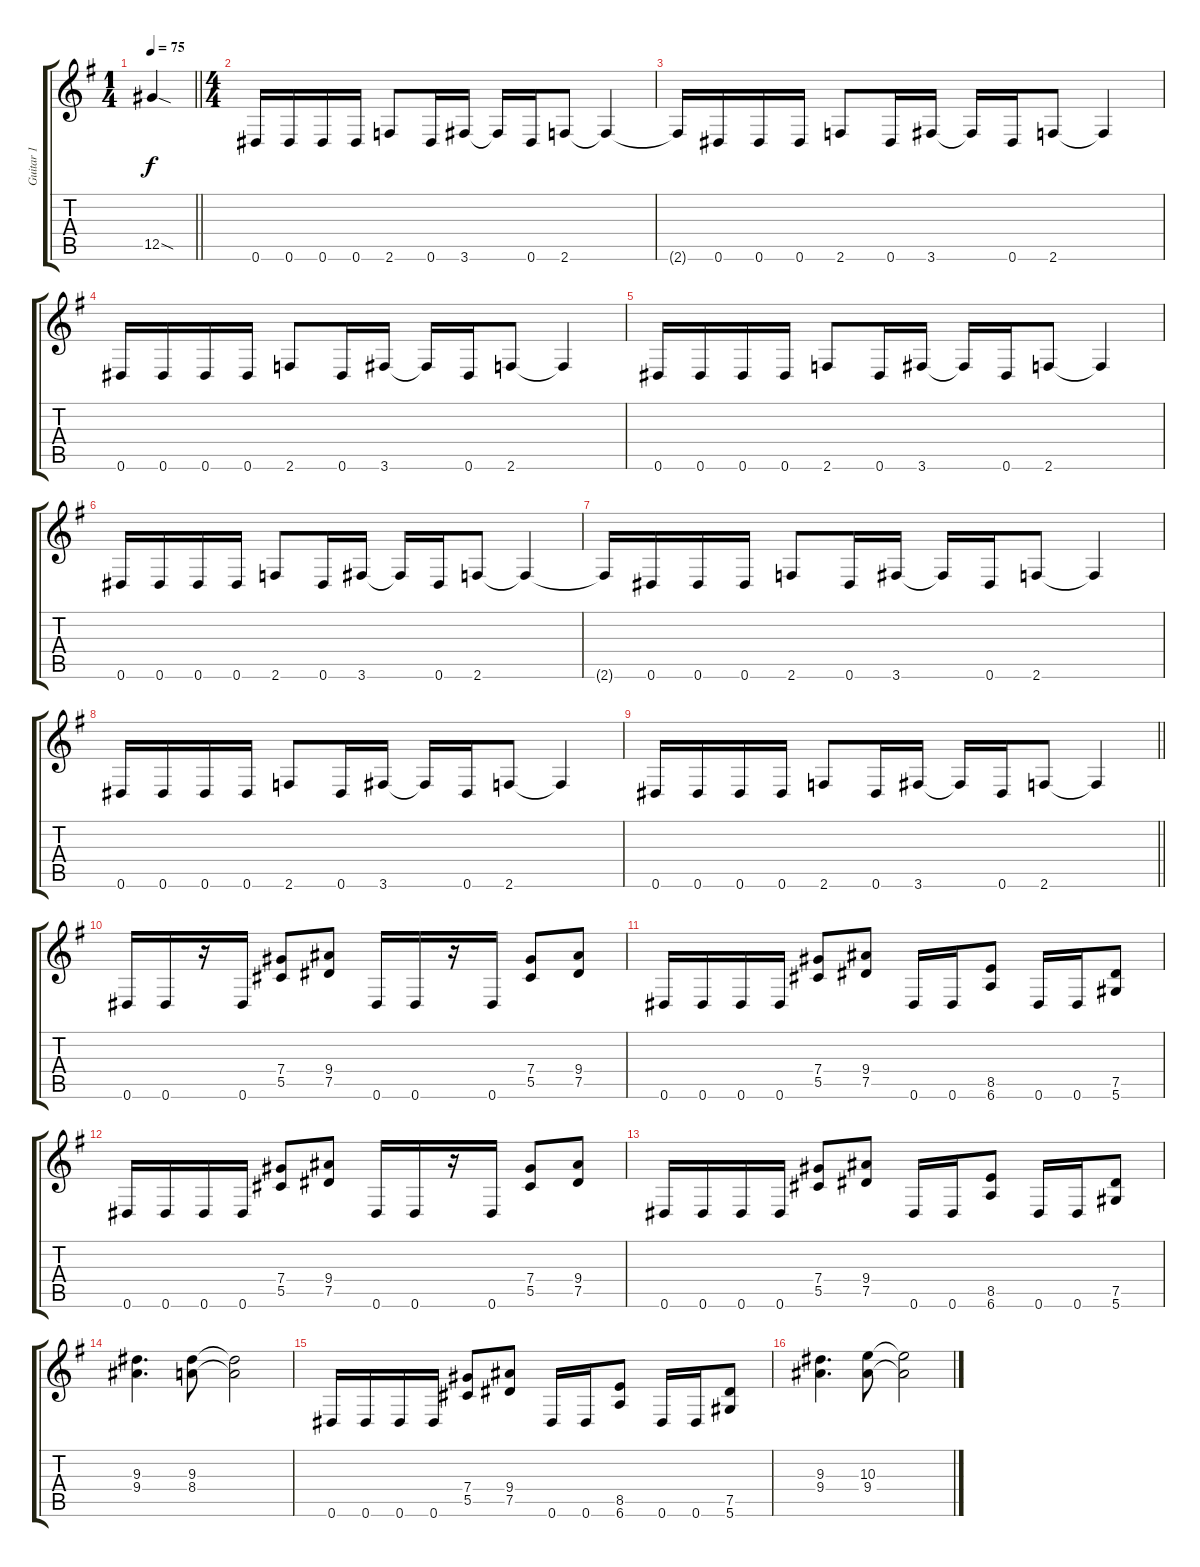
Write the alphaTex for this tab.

\track ("Guitar 1" "Guitar 1") {instrument distortionguitar}
\staff {score tabs}
\tuning (Eb4 Bb3 Gb3 Db3 Ab2 Eb2) {hide}
\ts (1 4)
\tempo 75
\clef g2
\barLineRight lightlight
\ks g
12.5{sod}.4{dy f instrument distortionguitar} |
\ts (4 4)
0.6.16 0.6.16 0.6.16 0.6.16 2.6.8 0.6.16 3.6.16 3.6{t}.16 0.6.16 2.6.8 2.6{t}.4 |
2.6{t}.16 0.6.16 0.6.16 0.6.16 2.6.8 0.6.16 3.6.16 3.6{t}.16 0.6.16 2.6.8 2.6{t}.4 |
0.6.16 0.6.16 0.6.16 0.6.16 2.6.8 0.6.16 3.6.16 3.6{t}.16 0.6.16 2.6.8 2.6{t}.4 |
0.6.16 0.6.16 0.6.16 0.6.16 2.6.8 0.6.16 3.6.16 3.6{t}.16 0.6.16 2.6.8 2.6{t}.4 |
0.6.16 0.6.16 0.6.16 0.6.16 2.6.8 0.6.16 3.6.16 3.6{t}.16 0.6.16 2.6.8 2.6{t}.4 |
2.6{t}.16 0.6.16 0.6.16 0.6.16 2.6.8 0.6.16 3.6.16 3.6{t}.16 0.6.16 2.6.8 2.6{t}.4 |
0.6.16 0.6.16 0.6.16 0.6.16 2.6.8 0.6.16 3.6.16 3.6{t}.16 0.6.16 2.6.8 2.6{t}.4 |
\barLineRight lightlight
0.6.16 0.6.16 0.6.16 0.6.16 2.6.8 0.6.16 3.6.16 3.6{t}.16 0.6.16 2.6.8 2.6{t}.4 |
\section ("" " ")
0.6.16 0.6.16 r.16 0.6.16 (7.4 5.5).8 (9.4 7.5).8 0.6.16 0.6.16 r.16 0.6.16 (7.4 5.5).8 (9.4 7.5).8 |
0.6.16 0.6.16 0.6.16 0.6.16 (7.4 5.5).8 (9.4 7.5).8 0.6.16 0.6.16 (8.5 6.6).8 0.6.16 0.6.16 (7.5 5.6).8 |
0.6.16 0.6.16 0.6.16 0.6.16 (7.4 5.5).8 (9.4 7.5).8 0.6.16 0.6.16 r.16 0.6.16 (7.4 5.5).8 (9.4 7.5).8 |
0.6.16 0.6.16 0.6.16 0.6.16 (7.4 5.5).8 (9.4 7.5).8 0.6.16 0.6.16 (8.5 6.6).8 0.6.16 0.6.16 (7.5 5.6).8 |
(9.3 9.4).4{d} (9.3 8.4).8 (9.3{t} 8.4{t}).2 |
0.6.16 0.6.16 0.6.16 0.6.16 (7.4 5.5).8 (9.4 7.5).8 0.6.16 0.6.16 (8.5 6.6).8 0.6.16 0.6.16 (7.5 5.6).8 |
(9.3 9.4).4{d} (10.3 9.4).8 (10.3{t} 9.4{t}).2
